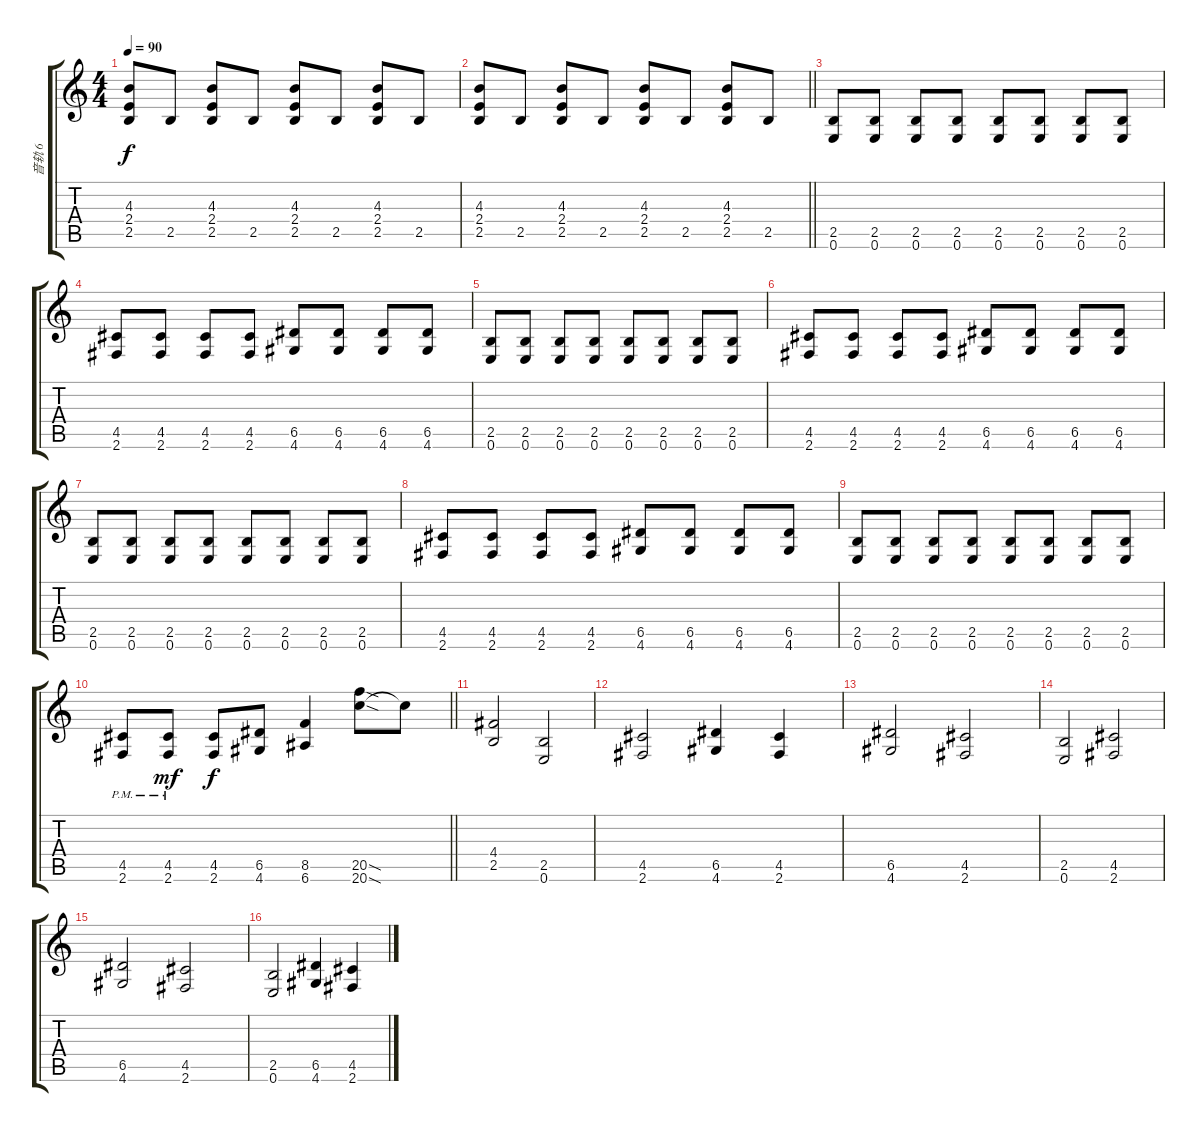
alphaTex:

\track ("音轨 6" "音轨 6") {instrument overdrivenguitar}
\staff {score tabs}
\tuning (E4 B3 G3 D3 A2 E2) {hide}
\ts (4 4)
\tempo 90
\clef g2
\ks c
(4.3 2.4 2.5).8{dy f} 2.5.8 (4.3 2.4 2.5).8 2.5.8 (4.3 2.4 2.5).8 2.5.8 (4.3 2.4 2.5).8 2.5.8 |
\barLineRight lightlight
(4.3 2.4 2.5).8 2.5.8 (4.3 2.4 2.5).8 2.5.8 (4.3 2.4 2.5).8 2.5.8 (4.3 2.4 2.5).8 2.5.8 |
(2.5 0.6).8 (2.5 0.6).8 (2.5 0.6).8 (2.5 0.6).8 (2.5 0.6).8 (2.5 0.6).8 (2.5 0.6).8 (2.5 0.6).8 |
(4.5 2.6).8 (4.5 2.6).8 (4.5 2.6).8 (4.5 2.6).8 (6.5 4.6).8 (6.5 4.6).8 (6.5 4.6).8 (6.5 4.6).8 |
(2.5 0.6).8 (2.5 0.6).8 (2.5 0.6).8 (2.5 0.6).8 (2.5 0.6).8 (2.5 0.6).8 (2.5 0.6).8 (2.5 0.6).8 |
(4.5 2.6).8 (4.5 2.6).8 (4.5 2.6).8 (4.5 2.6).8 (6.5 4.6).8 (6.5 4.6).8 (6.5 4.6).8 (6.5 4.6).8 |
(2.5 0.6).8 (2.5 0.6).8 (2.5 0.6).8 (2.5 0.6).8 (2.5 0.6).8 (2.5 0.6).8 (2.5 0.6).8 (2.5 0.6).8 |
(4.5 2.6).8 (4.5 2.6).8 (4.5 2.6).8 (4.5 2.6).8 (6.5 4.6).8 (6.5 4.6).8 (6.5 4.6).8 (6.5 4.6).8 |
(2.5 0.6).8 (2.5 0.6).8 (2.5 0.6).8 (2.5 0.6).8 (2.5 0.6).8 (2.5 0.6).8 (2.5 0.6).8 (2.5 0.6).8 |
\barLineRight lightlight
(4.5{pm} 2.6{pm}).8 (4.5{pm} 2.6{pm}).8{dy mf} (4.5 2.6).8{dy f} (6.5 4.6).8 (8.5 6.6).4 (20.5{sod} 20.6{sod}).8 20.6{t}.8 |
(4.4 2.5).2 (2.5 0.6).2 |
(4.5 2.6).2 (6.5 4.6).4 (4.5 2.6).4 |
(6.5 4.6).2 (4.5 2.6).2 |
(2.5 0.6).2 (4.5 2.6).2 |
(6.5 4.6).2 (4.5 2.6).2 |
(2.5 0.6).2 (6.5 4.6).4 (4.5 2.6).4
